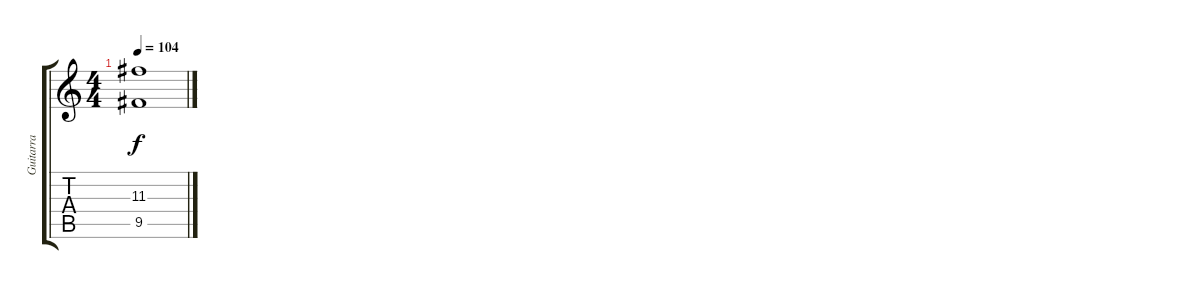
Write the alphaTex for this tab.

\track ("Guitarra" "Guitarra") {instrument overdrivenguitar}
\staff {score tabs}
\tuning (E4 B3 G3 D3 A2 E2) {hide}
\ts (4 4)
\tempo 104
\clef g2
\ks c
(11.3{t} 9.5{t}).1{dy f}
